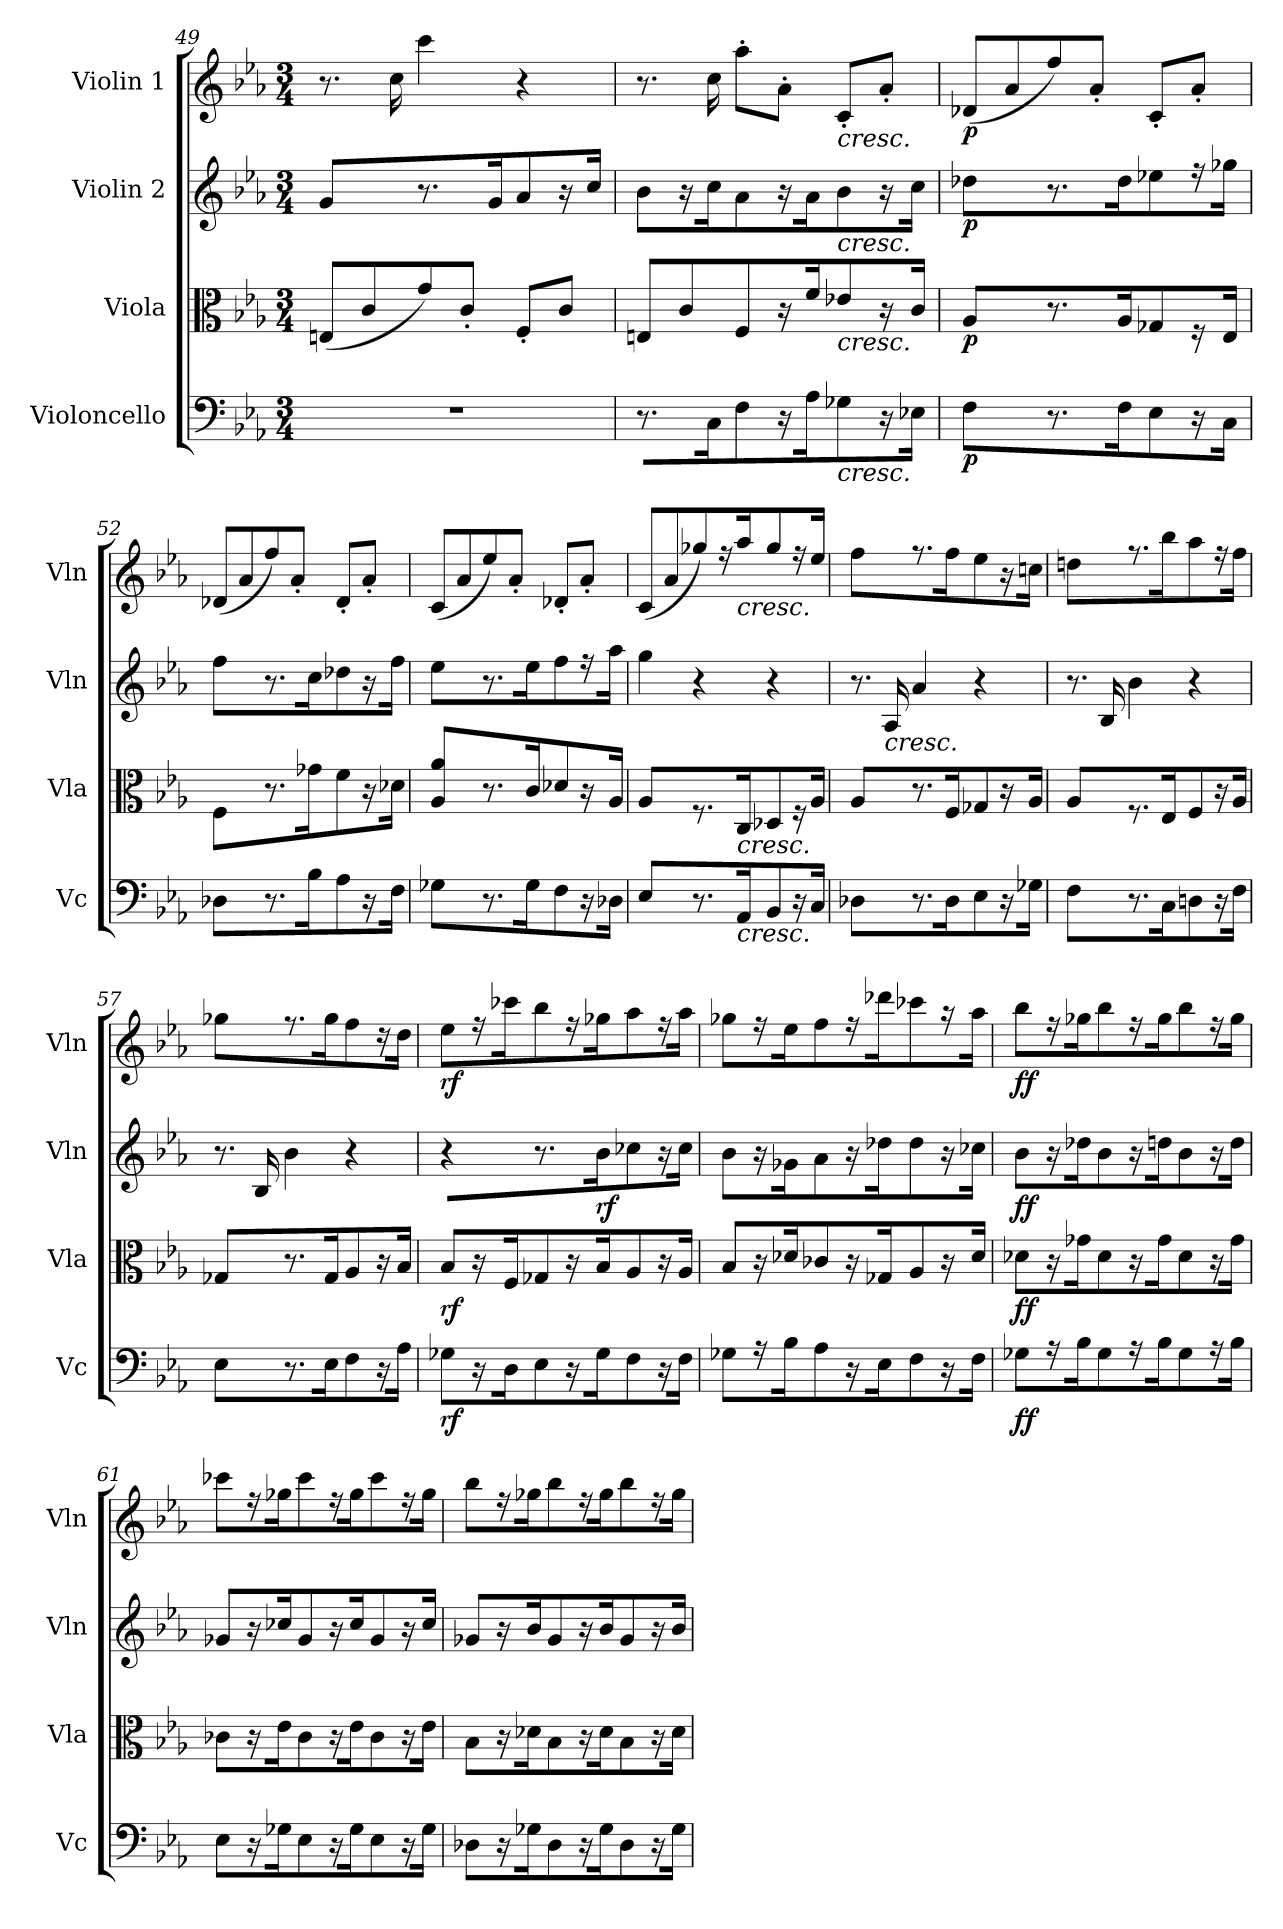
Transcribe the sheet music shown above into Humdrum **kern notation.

**kern	**dynam	**kern	**dynam	**kern	**dynam	**kern	**dynam
*part4	*part4	*part3	*part3	*part2	*part2	*part1	*part1
*staff4	*staff4	*staff3	*staff3	*staff2	*staff2	*staff1	*staff1
*I"Violoncello	*	*I"Viola	*	*I"Violin 2	*	*I"Violin 1	*
*I'Vc	*	*I'Vla	*	*I'Vln	*	*I'Vln	*
*clefF4	*	*clefC3	*	*clefG2	*	*clefG2	*
*k[b-e-a-]	*	*k[b-e-a-]	*	*k[b-e-a-]	*	*k[b-e-a-]	*
*M3/4	*	*M3/4	*	*M3/4	*	*M3/4	*
=49	=49	=49	=49	=49	=49	=49	=49
2.r	.	(8En/L	.	4g/	.	8.r	.
.	.	8c/	.	.	.	.	.
.	.	.	.	.	.	16cc\	.
.	.	8g/)	.	8.r	.	4ccc\	.
.	.	8c'/J	.	.	.	.	.
.	.	.	.	16g/KL	.	.	.
.	.	8F'/L	.	8a-/	.	4r	.
.	.	8c/J	.	16r	.	.	.
.	.	.	.	16cc/JJ	.	.	.
=50	=50	=50	=50	=50	=50	=50	=50
8.r	.	8En/L	.	8b-\L	.	8.r	.
.	.	8c/	.	16r	.	.	.
16C\	.	.	.	16cc\JJ	.	16cc\	.
8F\L	.	8F/J	.	8a-/L	.	8aa-'\L	.
16r	.	16r	.	16r	.	8a-'\J	.
16A-\JJ	.	16f\	.	16a-/JJ	.	.	.
!	!	!	!	!	!	!LO:TX:b:i:t=cresc.	!
!	!	!	!	!LO:TX:b:i:t=cresc.	!	!	!
!	!	!LO:TX:b:i:t=cresc.	!	!	!	!	!
!LO:TX:b:i:t=cresc.	!	!	!	!	!	!	!
8G-X\L	.	8e-X\L	.	8b-\L	.	8c'/L	.
16r	.	16r	.	16r	.	8a-'/J	.
16E-X\JJ	.	16c\JJ	.	16cc\JJ	.	.	.
=51	=51	=51	=51	=51	=51	=51	=51
!	!LO:DY:b	!	!LO:DY:b	!	!LO:DY:b	!	!LO:DY:b
4F\	p	4A-/	p	4dd-X\	p	(8d-X/L	p
.	.	.	.	.	.	8a-/	.
8.r	.	8.r	.	8.r	.	8ff/)	.
.	.	.	.	.	.	8a-'/J	.
16F\KL	.	16A-/KL	.	16dd-\KL	.	.	.
8E-\	.	8G-X/	.	8ee-X\	.	8c'/L	.
16r	.	16r	.	16r	.	8a-'/J	.
16C\JJ	.	16E-/JJ	.	16gg-X\JJ	.	.	.
!!LO:LB:g=z
=52	=52	=52	=52	=52	=52	=52	=52
4D-X\	.	4F/	.	4ff\	.	(8d-X/L	.
.	.	.	.	.	.	8a-/	.
8.r	.	8.r	.	8.r	.	8ff/)	.
.	.	.	.	.	.	8a-'/J	.
16B-\KL	.	16g-X\KL	.	16cc\KL	.	.	.
8A-\	.	8f\	.	8dd-X\	.	8d-'/L	.
16r	.	16r	.	16r	.	8a-'/J	.
16F\JJ	.	16d-X\JJ	.	16ff\JJ	.	.	.
=53	=53	=53	=53	=53	=53	=53	=53
4G-X\	.	4A-\ 4a-\	.	4ee-\	.	(8c/L	.
.	.	.	.	.	.	8a-/	.
8.r	.	8.r	.	8.r	.	8ee-/)	.
.	.	.	.	.	.	8a-'/J	.
16G-\KL	.	16c/KL	.	16ee-\KL	.	.	.
8F\	.	8d-X/	.	8ff\	.	8d-X'/L	.
16r	.	16r	.	16r	.	8a-'/J	.
16D-X\JJ	.	16A-/JJ	.	16aa-\JJ	.	.	.
=54	=54	=54	=54	=54	=54	=54	=54
4E-\	.	4A-/	.	4gg\	.	(8c/L	.
.	.	.	.	.	.	8a-/	.
8.r	.	8.r	.	4r	.	8gg-X/J)	.
.	.	.	.	.	.	16r	.
!	!	!	!	!	!	!LO:TX:b:i:t=cresc.	!
!	!	!LO:TX:b:i:t=cresc.	!	!	!	!	!
!LO:TX:b:i:t=cresc.	!	!	!	!	!	!	!
16AA-/KL	.	16C/KL	.	.	.	16aa-\KL	.
8BB-/	.	8D-X/	.	4r	.	8gg-\	.
16r	.	16r	.	.	.	16r	.
16C/JJ	.	16A-/JJ	.	.	.	16ee-\JJ	.
=55	=55	=55	=55	=55	=55	=55	=55
4D-X\	.	4A-/	.	8.r	.	4ff\	.
!	!	!	!	!LO:TX:b:i:t=cresc.	!	!	!
.	.	.	.	16A-/	.	.	.
8.r	.	8.r	.	4a-/	.	8.r	.
16D-\KL	.	16F/KL	.	.	.	16ff\KL	.
8E-\	.	8G-X/	.	4r	.	8ee-\	.
16r	.	16r	.	.	.	16r	.
16G-X\JJ	.	16A-/JJ	.	.	.	16ccn\JJ	.
!!LO:LB:g=z
=56	=56	=56	=56	=56	=56	=56	=56
4F\	.	4A-/	.	8.r	.	4ddn\	.
.	.	.	.	16B-/	.	.	.
8.r	.	8.r	.	4b-\	.	8.r	.
16C\KL	.	16E-/KL	.	.	.	16bb-\KL	.
8Dn\	.	8F/	.	4r	.	8aa-\	.
16r	.	16r	.	.	.	16r	.
16F\JJ	.	16A-/JJ	.	.	.	16ff\JJ	.
=57	=57	=57	=57	=57	=57	=57	=57
4E-\	.	4G-X/	.	8.r	.	4gg-X\	.
.	.	.	.	16B-/	.	.	.
8.r	.	8.r	.	4b-\	.	8.r	.
16E-\KL	.	16G-/KL	.	.	.	16gg-\KL	.
8F\	.	8A-/	.	4r	.	8ff\	.
16r	.	16r	.	.	.	16r	.
16A-\JJ	.	16B-/JJ	.	.	.	16dd\JJ	.
=58	=58	=58	=58	=58	=58	=58	=58
!	!LO:DY:b	!	!LO:DY:b	!	!	!	!LO:DY:b
8G-X\L	rf	8B-/L	rf	4r	.	8ee-\L	rf
16r	.	16r	.	.	.	16r	.
16D\JJ	.	16F/JJ	.	.	.	16ccc-X\JJ	.
8E-\L	.	8G-X/L	.	8.r	.	8bb-\L	.
16r	.	16r	.	.	.	16r	.
!	!	!	!	!	!LO:DY:b	!	!
16G-\JJ	.	16B-/JJ	.	16b-\	rf	16gg-X\JJ	.
8F\L	.	8A-/L	.	8cc-X\L	.	8aa-\L	.
16r	.	16r	.	16r	.	16r	.
16F\JJ	.	16A-/JJ	.	16cc-\JJ	.	16aa-\JJ	.
=59	=59	=59	=59	=59	=59	=59	=59
8G-X\L	.	8B-\L	.	8b-/L	.	8gg-X\L	.
16r	.	16r	.	16r	.	16r	.
16B-\JJ	.	16d-X\JJ	.	16g-X/JJ	.	16ee-\JJ	.
8A-\L	.	8c-X/L	.	8a-\L	.	8ff\L	.
16r	.	16r	.	16r	.	16r	.
16E-\JJ	.	16G-X/JJ	.	16dd-X\JJ	.	16ddd-X\JJ	.
8F\L	.	8A-/L	.	8dd-\L	.	8ccc-X\L	.
16r	.	16r	.	16r	.	16r	.
16F\JJ	.	16d-/JJ	.	16cc-X\JJ	.	16aa-\JJ	.
=60	=60	=60	=60	=60	=60	=60	=60
!	!LO:DY:b	!	!LO:DY:b	!	!LO:DY:b	!	!LO:DY:b
8G-X\L	ff	8d-X\L	ff	8b-\L	ff	8bb-\L	ff
16r	.	16r	.	16r	.	16r	.
16B-\JJ	.	16g-X\JJ	.	16dd-X\JJ	.	16gg-X\JJ	.
8G-\L	.	8d-\L	.	8b-\L	.	8bb-\L	.
16r	.	16r	.	16r	.	16r	.
16B-\JJ	.	16g-\JJ	.	16ddn\JJ	.	16gg-\JJ	.
8G-\L	.	8d-\L	.	8b-\L	.	8bb-\L	.
16r	.	16r	.	16r	.	16r	.
16B-\JJ	.	16g-\JJ	.	16dd\JJ	.	16gg-\JJ	.
!!LO:LB:g=z
=61	=61	=61	=61	=61	=61	=61	=61
8E-\L	.	8c-X\L	.	8g-X/L	.	8ccc-X\L	.
16r	.	16r	.	16r	.	16r	.
16G-X\JJ	.	16e-\JJ	.	16cc-X/JJ	.	16gg-X\JJ	.
8E-\L	.	8c-\L	.	8g-/L	.	8ccc-\L	.
16r	.	16r	.	16r	.	16r	.
16G-\JJ	.	16e-\JJ	.	16cc-/JJ	.	16gg-\JJ	.
8E-\L	.	8c-\L	.	8g-/L	.	8ccc-\L	.
16r	.	16r	.	16r	.	16r	.
16G-\JJ	.	16e-\JJ	.	16cc-/JJ	.	16gg-\JJ	.
=62	=62	=62	=62	=62	=62	=62	=62
8D-X\L	.	8B-\L	.	8g-X/L	.	8bb-\L	.
16r	.	16r	.	16r	.	16r	.
16G-X\JJ	.	16d-X\JJ	.	16b-/JJ	.	16gg-X\JJ	.
8D-\L	.	8B-\L	.	8g-/L	.	8bb-\L	.
16r	.	16r	.	16r	.	16r	.
16G-\JJ	.	16d-\JJ	.	16b-/JJ	.	16gg-\JJ	.
8D-\L	.	8B-\L	.	8g-/L	.	8bb-\L	.
16r	.	16r	.	16r	.	16r	.
16G-\JJ	.	16d-\JJ	.	16b-/JJ	.	16gg-\JJ	.
=	=	=	=	=	=	=	=
*-	*-	*-	*-	*-	*-	*-	*-
